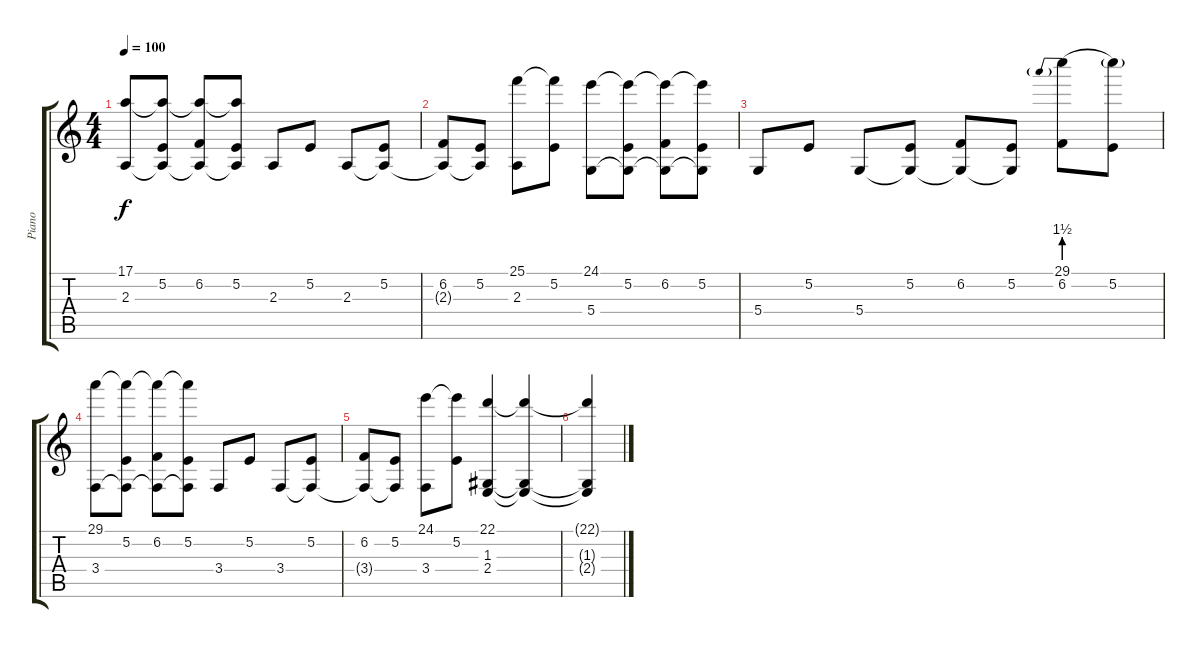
\track ("Piano" "Piano") {instrument acousticgrandpiano}
\staff {score tabs}
\tuning (E4 B3 G3 D3 A2 E2) {hide}
\ts (4 4)
\tempo 100
\clef g2
\ks c
(17.1 2.3).8{dy f} (17.1{t} 5.2 2.3{t}).8 (17.1{t} 6.2 2.3{t}).8 (17.1{t} 5.2 2.3{t}).8 2.3.8 5.2.8 2.3.8 (5.2 2.3{t}).8 |
(6.2 2.3{t}).8 (5.2 2.3{t}).8 (25.1 2.3).8 (25.1{t} 5.2).8 (24.1 5.4).8 (24.1{t} 5.2 5.4{t}).8 (24.1{t} 6.2 5.4{t}).8 (24.1{t} 5.2 5.4{t}).8 |
5.4.8 5.2.8 5.4.8 (5.2 5.4{t}).8 (6.2 5.4{t}).8 (5.2 5.4{t}).8 (29.1{be (prebend 0 6 60 6)} 6.2).8 (29.1{t} 5.2).8 |
(29.1 3.4).8 (29.1{t} 5.2 3.4{t}).8 (29.1{t} 6.2 3.4{t}).8 (29.1{t} 5.2 3.4{t}).8 3.4.8 5.2.8 3.4.8 (5.2 3.4{t}).8{volume 0} |
(6.2 3.4{t}).8 (5.2 3.4{t}).8 (24.1 3.4).8 (24.1{t} 5.2).8 (22.1 1.3 2.4).4 (22.1{t} 1.3{t} 2.4{t}).4 |
(22.1{t} 1.3{t} 2.4{t}).4
